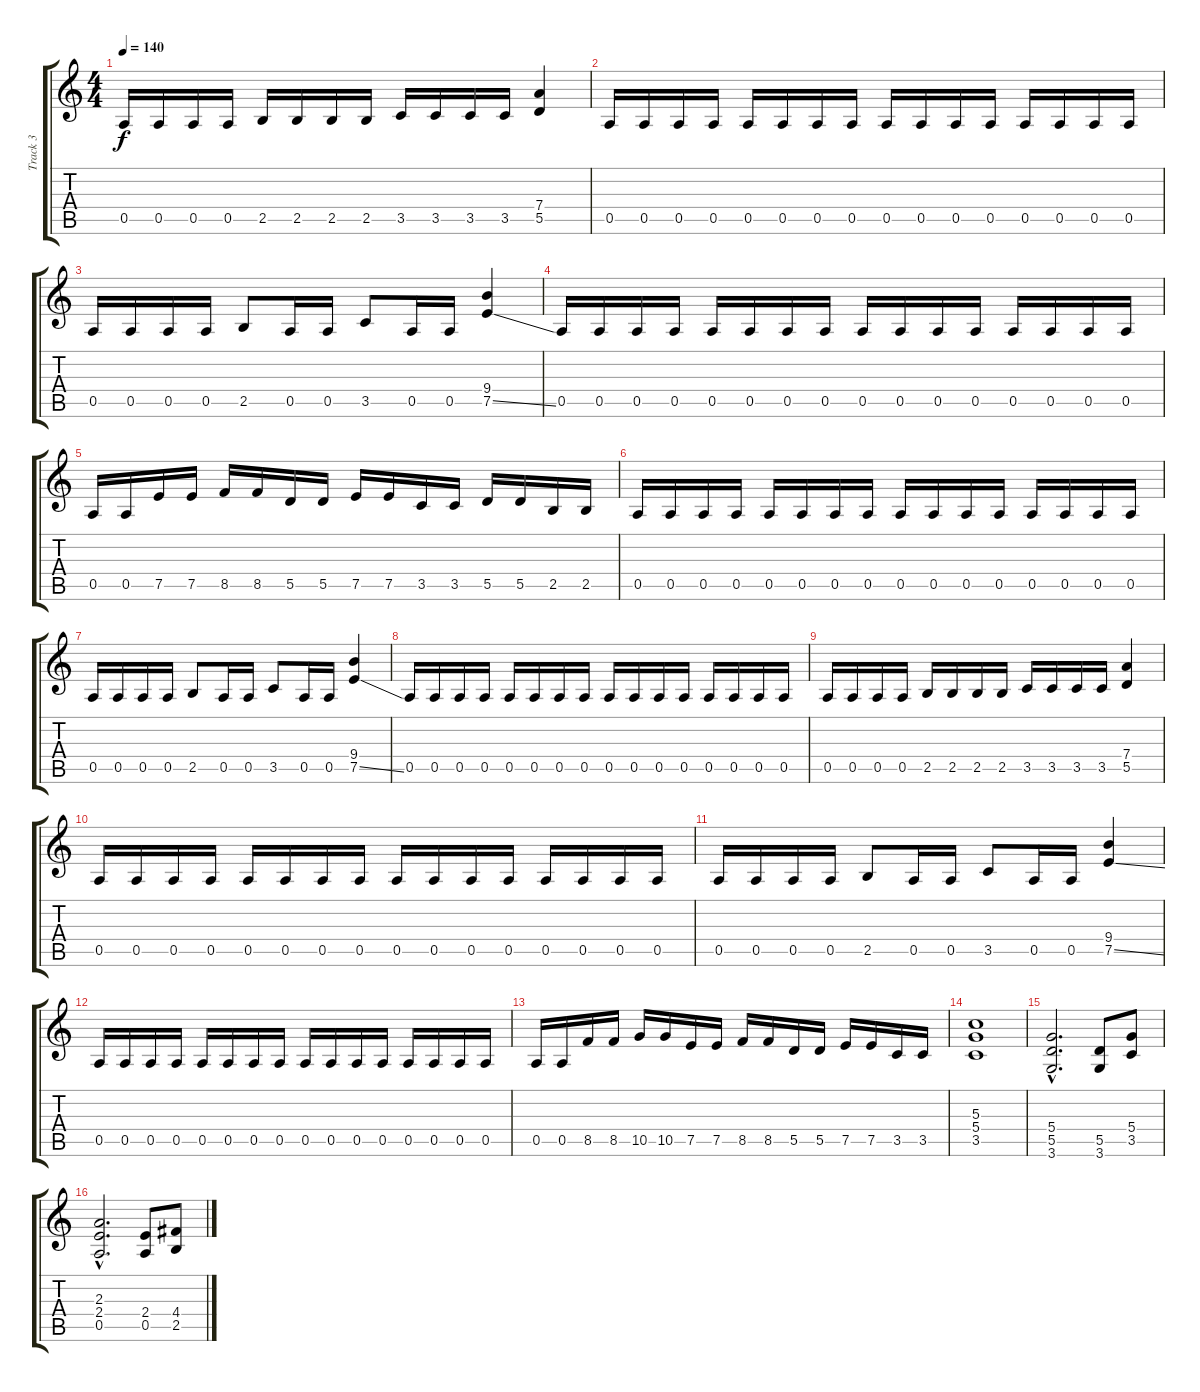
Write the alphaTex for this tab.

\track ("Track 3" "Track 3") {instrument distortionguitar}
\staff {score tabs}
\tuning (E4 B3 G3 D3 A2 E2) {hide}
\ts (4 4)
\tempo 140
\clef g2
\ks c
0.5.16{dy f} 0.5.16 0.5.16 0.5.16 2.5.16 2.5.16 2.5.16 2.5.16 3.5.16 3.5.16 3.5.16 3.5.16 (7.4 5.5).4 |
0.5.16 0.5.16 0.5.16 0.5.16 0.5.16 0.5.16 0.5.16 0.5.16 0.5.16 0.5.16 0.5.16 0.5.16 0.5.16 0.5.16 0.5.16 0.5.16 |
0.5.16 0.5.16 0.5.16 0.5.16 2.5.8 0.5.16 0.5.16 3.5.8 0.5.16 0.5.16 (9.4 7.5{ss}).4 |
0.5.16 0.5.16 0.5.16 0.5.16 0.5.16 0.5.16 0.5.16 0.5.16 0.5.16 0.5.16 0.5.16 0.5.16 0.5.16 0.5.16 0.5.16 0.5.16 |
0.5.16 0.5.16 7.5.16 7.5.16 8.5.16 8.5.16 5.5.16 5.5.16 7.5.16 7.5.16 3.5.16 3.5.16 5.5.16 5.5.16 2.5.16 2.5.16 |
0.5.16 0.5.16 0.5.16 0.5.16 0.5.16 0.5.16 0.5.16 0.5.16 0.5.16 0.5.16 0.5.16 0.5.16 0.5.16 0.5.16 0.5.16 0.5.16 |
0.5.16 0.5.16 0.5.16 0.5.16 2.5.8 0.5.16 0.5.16 3.5.8 0.5.16 0.5.16 (9.4 7.5{ss}).4 |
0.5.16 0.5.16 0.5.16 0.5.16 0.5.16 0.5.16 0.5.16 0.5.16 0.5.16 0.5.16 0.5.16 0.5.16 0.5.16 0.5.16 0.5.16 0.5.16 |
0.5.16 0.5.16 0.5.16 0.5.16 2.5.16 2.5.16 2.5.16 2.5.16 3.5.16 3.5.16 3.5.16 3.5.16 (7.4 5.5).4 |
0.5.16 0.5.16 0.5.16 0.5.16 0.5.16 0.5.16 0.5.16 0.5.16 0.5.16 0.5.16 0.5.16 0.5.16 0.5.16 0.5.16 0.5.16 0.5.16 |
0.5.16 0.5.16 0.5.16 0.5.16 2.5.8 0.5.16 0.5.16 3.5.8 0.5.16 0.5.16 (9.4 7.5{ss}).4 |
0.5.16 0.5.16 0.5.16 0.5.16 0.5.16 0.5.16 0.5.16 0.5.16 0.5.16 0.5.16 0.5.16 0.5.16 0.5.16 0.5.16 0.5.16 0.5.16 |
0.5.16 0.5.16 8.5.16 8.5.16 10.5.16 10.5.16 7.5.16 7.5.16 8.5.16 8.5.16 5.5.16 5.5.16 7.5.16 7.5.16 3.5.16 3.5.16 |
(5.3 5.4 3.5).1 |
(5.4{hac} 5.5{hac} 3.6{hac}).2{d} (5.5 3.6).8 (5.4 3.5).8 |
(2.3{hac} 2.4{hac} 0.5{hac}).2{d} (2.4 0.5).8 (4.4 2.5).8
